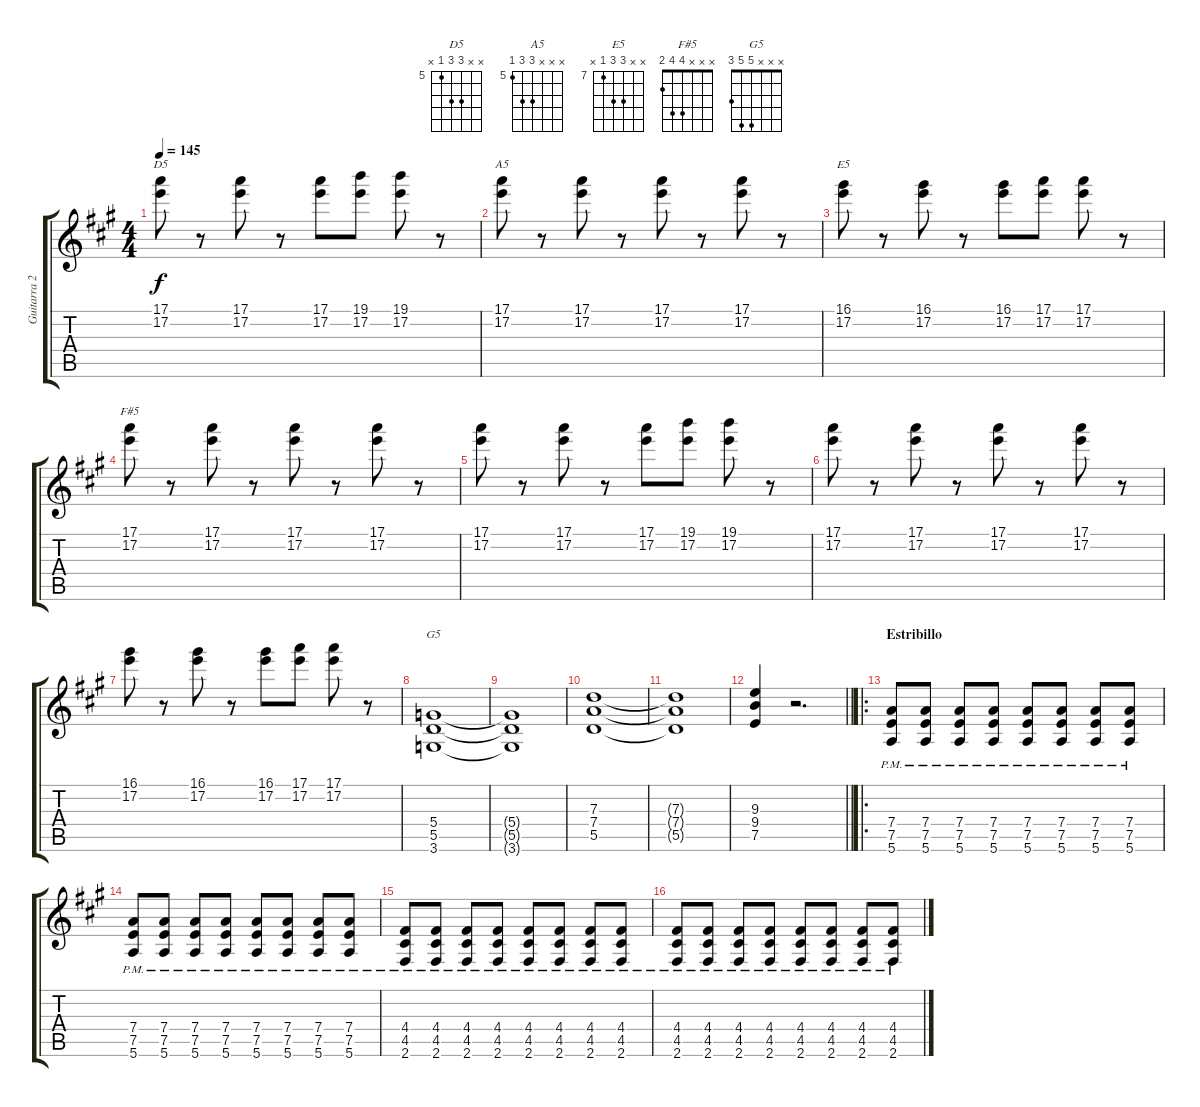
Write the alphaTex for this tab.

\track ("Guitarra 2" "Guitarra 2") {instrument overdrivenguitar}
\staff {score tabs}
\tuning (E4 B3 G3 D3 A2 E2) {hide}
\chord ("D5" x x 7 7 5 x) {firstfret 5}
\chord ("A5" x x x 7 7 5) {firstfret 5}
\chord ("E5" x x 9 9 7 x) {firstfret 7}
\chord ("F#5" x x x 4 4 2)
\chord ("G5" x x x 5 5 3)
\ts (4 4)
\tempo 145
\clef g2
\ks a
(17.1 17.2).8{ch "D5" dy f} r.8 (17.1 17.2).8 r.8 (17.1 17.2).8 (19.1 17.2).8 (19.1 17.2).8 r.8 |
(17.1 17.2).8{ch "A5"} r.8 (17.1 17.2).8 r.8 (17.1 17.2).8 r.8 (17.1 17.2).8 r.8 |
(16.1 17.2).8{ch "E5"} r.8 (16.1 17.2).8 r.8 (16.1 17.2).8 (17.1 17.2).8 (17.1 17.2).8 r.8 |
(17.1 17.2).8{ch "F#5"} r.8 (17.1 17.2).8 r.8 (17.1 17.2).8 r.8 (17.1 17.2).8 r.8 |
(17.1 17.2).8 r.8 (17.1 17.2).8 r.8 (17.1 17.2).8 (19.1 17.2).8 (19.1 17.2).8 r.8 |
(17.1 17.2).8 r.8 (17.1 17.2).8 r.8 (17.1 17.2).8 r.8 (17.1 17.2).8 r.8 |
(16.1 17.2).8 r.8 (16.1 17.2).8 r.8 (16.1 17.2).8 (17.1 17.2).8 (17.1 17.2).8 r.8 |
(5.4 5.5 3.6).1{ch "G5"} |
(5.4{t} 5.5{t} 3.6{t}).1 |
(7.3 7.4 5.5).1 |
(7.3{t} 7.4{t} 5.5{t}).1 |
\barLineRight lightlight
(9.3 9.4 7.5).4 r.2{d} |
\ro
\section ("" "Estribillo")
(7.4{pm} 7.5{pm} 5.6{pm}).8 (7.4{pm} 7.5{pm} 5.6{pm}).8 (7.4{pm} 7.5{pm} 5.6{pm}).8 (7.4{pm} 7.5{pm} 5.6{pm}).8 (7.4{pm} 7.5{pm} 5.6{pm}).8 (7.4{pm} 7.5{pm} 5.6{pm}).8 (7.4{pm} 7.5{pm} 5.6{pm}).8 (7.4{pm} 7.5{pm} 5.6{pm}).8 |
(7.4{pm} 7.5{pm} 5.6{pm}).8 (7.4{pm} 7.5{pm} 5.6{pm}).8 (7.4{pm} 7.5{pm} 5.6{pm}).8 (7.4{pm} 7.5{pm} 5.6{pm}).8 (7.4{pm} 7.5{pm} 5.6{pm}).8 (7.4{pm} 7.5{pm} 5.6{pm}).8 (7.4{pm} 7.5{pm} 5.6{pm}).8 (7.4{pm} 7.5{pm} 5.6{pm}).8 |
(4.4{pm} 4.5{pm} 2.6{pm}).8 (4.4{pm} 4.5{pm} 2.6{pm}).8 (4.4{pm} 4.5{pm} 2.6{pm}).8 (4.4{pm} 4.5{pm} 2.6{pm}).8 (4.4{pm} 4.5{pm} 2.6{pm}).8 (4.4{pm} 4.5{pm} 2.6{pm}).8 (4.4{pm} 4.5{pm} 2.6{pm}).8 (4.4{pm} 4.5{pm} 2.6{pm}).8 |
(4.4{pm} 4.5{pm} 2.6{pm}).8 (4.4{pm} 4.5{pm} 2.6{pm}).8 (4.4{pm} 4.5{pm} 2.6{pm}).8 (4.4{pm} 4.5{pm} 2.6{pm}).8 (4.4{pm} 4.5{pm} 2.6{pm}).8 (4.4{pm} 4.5{pm} 2.6{pm}).8 (4.4{pm} 4.5{pm} 2.6{pm}).8 (4.4{pm} 4.5{pm} 2.6{pm}).8
